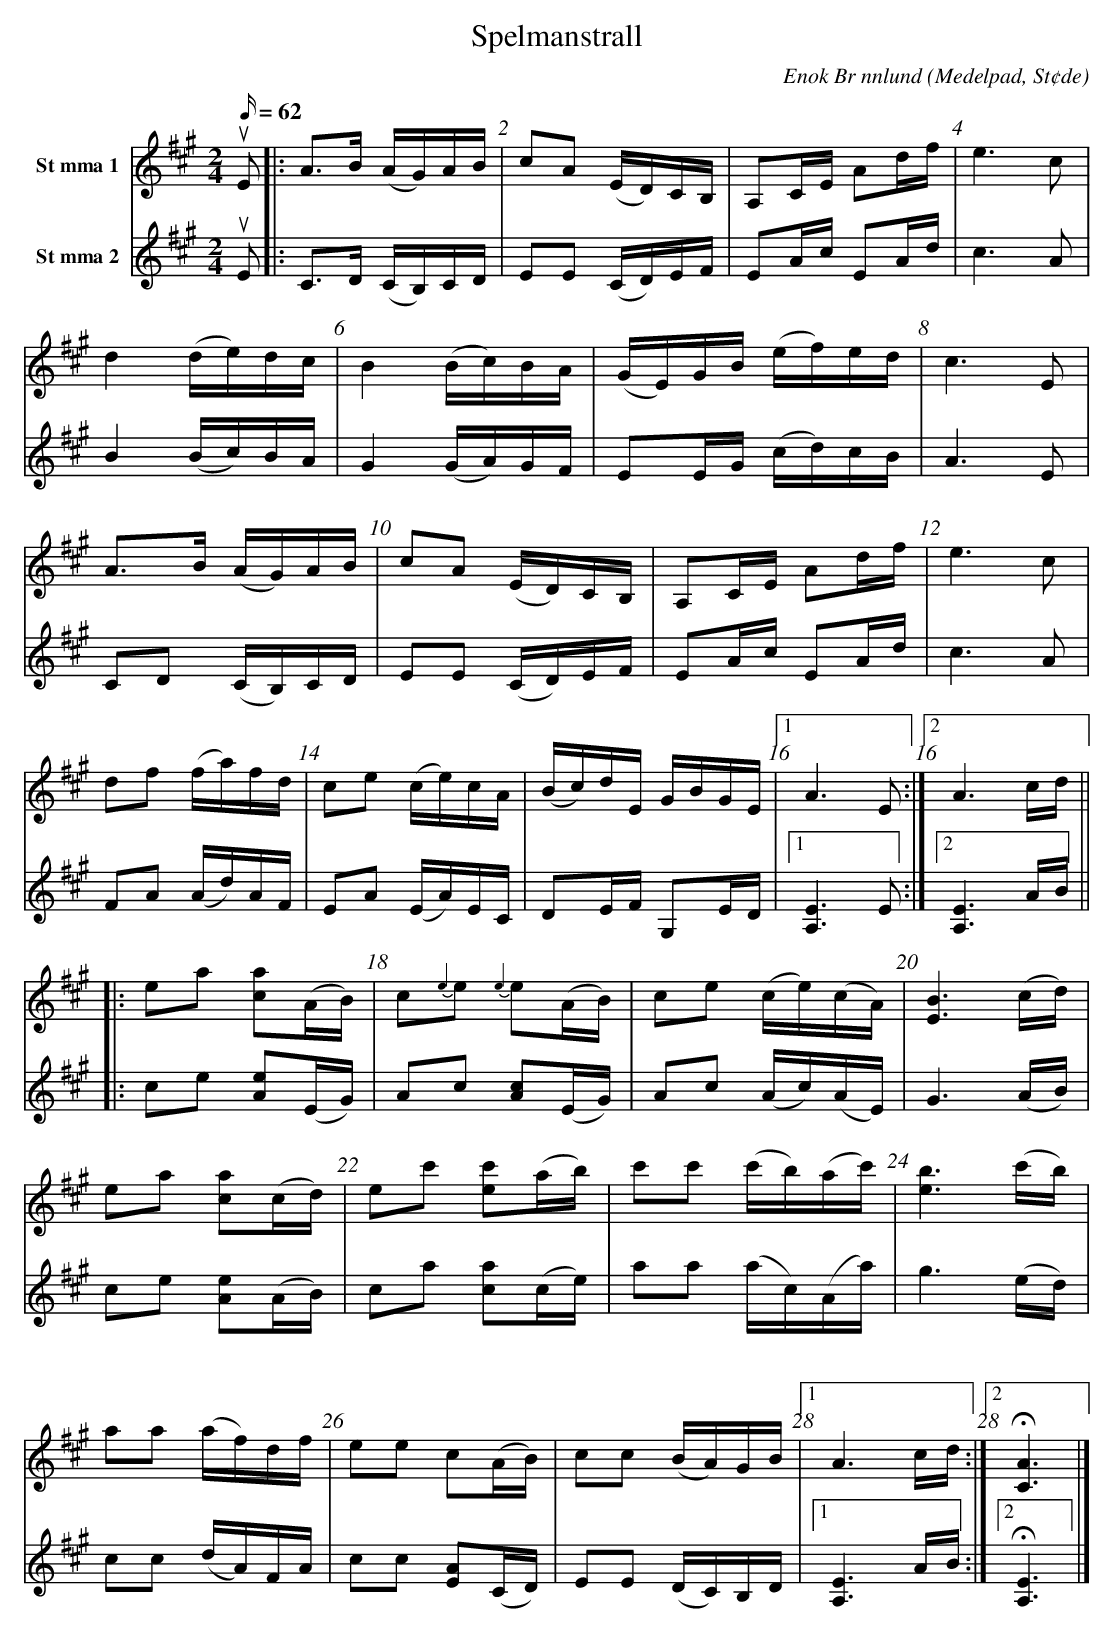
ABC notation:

X:1
T: Spelmanstrall
M: 2/4
L: 1/16
C: Enok Br nnlund
O: Medelpad, St¢de
Q: 62
K: A
V:1 name="St mma 1"
V:2 name="St mma 2"
[V:1] uE2 \
[V:2] uE2 \
[V:1]|: A3B     (AG)AB    | c2A2         (ED)CB,  | A,2CE   A2df     | e6     c2   |
[V:2]|: C3D     (CB,)CD   | E2E2         (CD)EF   | E2Ac    E2Ad     | c6     A2   |
[V:1]   d4      (de)dc    | B4           (Bc)BA   | (GE)GB (ef)ed    | c6     E2   |
[V:2]   B4      (Bc)BA    | G4           (GA)GF   | E2EG   (cd)cB    | A6     E2   |
[V:1]   A3B     (AG)AB    | c2A2         (ED)CB,  | A,2CE   A2df     | e6     c2   |
[V:2]   C2D2    (CB,)CD   | E2E2         (CD)EF   | E2Ac    E2Ad     | c6     A2   |
[V:1]   d2f2    (fa)fd    | c2e2         (ce)cA   | (Bc)dE  GBGE     |1 A6    E2  :|2 A6    cd ||
[V:2]   F2A2    (Ad)AF    | E2A2         (EA)EC   | D2EF    G,2ED    |1 [A,E]6 E2  :|2 [A,E]6 AB ||
[V:1]|: e2a2    [ca]2(AB) | c2{e2}e2 {e2}   e2(AB)| c2e2   (ce)(cA)  | [EB]6 (cd)  |
[V:2]|: c2e2    [Ae]2(EG) | A2c2        [Ac]2(EG) | A2c2   (Ac)(AE)  | G6    (AB)  |
[V:1]   e2a2    [ca]2(cd) | e2c'2       [ec']2(ab)| c'2c'2 (c'b)(ac')| [eb]6 (c'b) |
[V:2]   c2e2    [Ae]2(AB) | c2a2        [ca]2(ce) | a2a2   (ac)(Aa)  | g6    (ed)  |
[V:1]   a2a2    (af)df    | e2e2         c2(AB)   | c2c2   (BA)GB    |1 A6     cd  :|2 H[CA]6 |]
[V:2]   c2c2    (dA)FA    | c2c2        [EA]2(CD) | E2E2   (DC)B,D   |1 [A,E]6 AB  :|2 H[A,E]6|]
